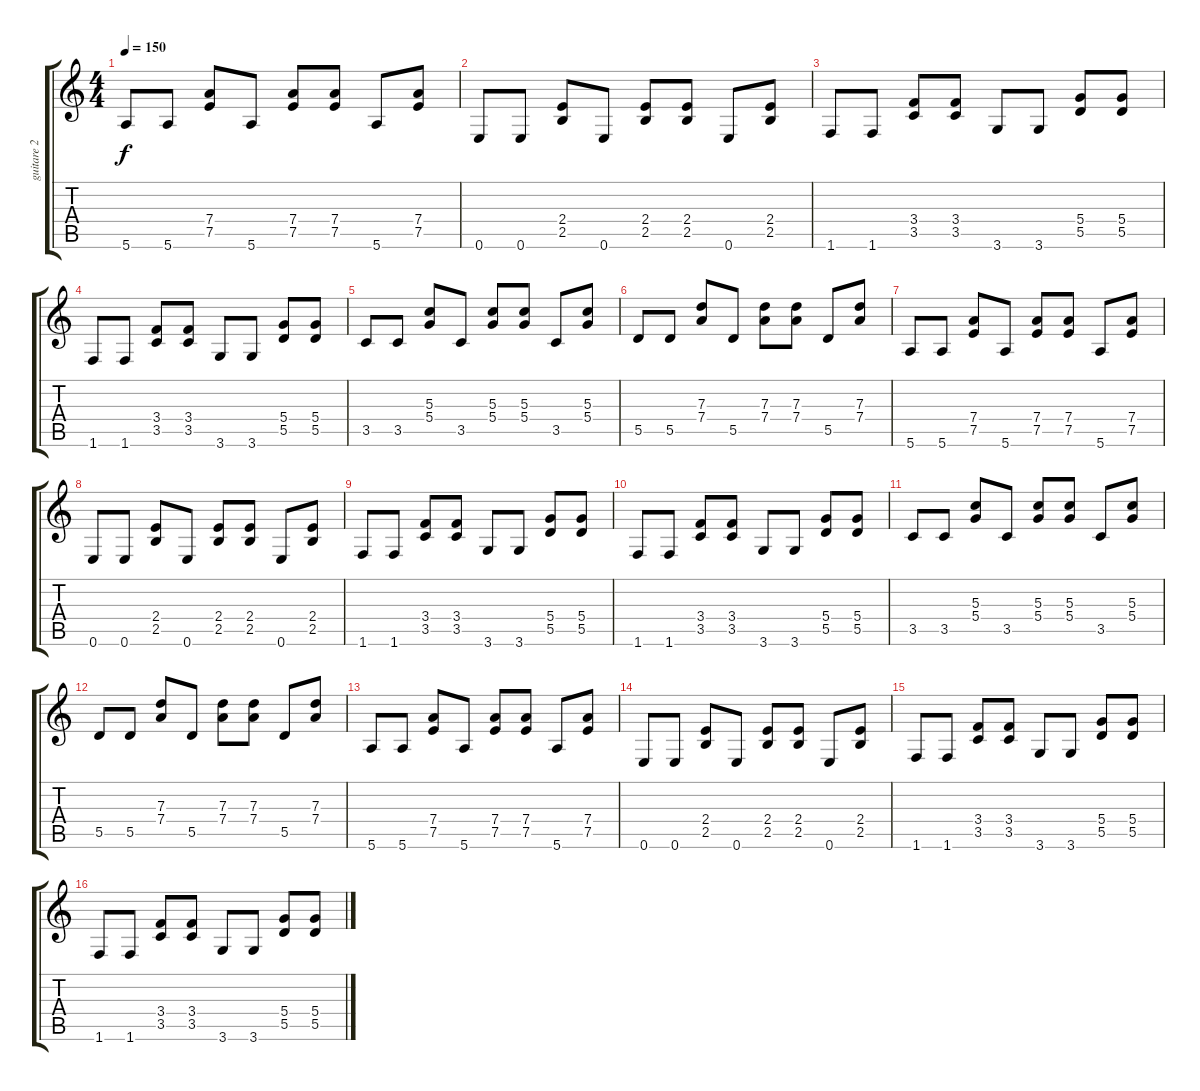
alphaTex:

\track ("guitare 2" "guitare 2") {instrument acousticguitarnylon}
\staff {score tabs}
\tuning (E4 B3 G3 D3 A2 E2) {hide}
\ts (4 4)
\tempo 150
\clef g2
\ks c
5.6.8{dy f} 5.6.8 (7.4 7.5).8 5.6.8 (7.4 7.5).8 (7.4 7.5).8 5.6.8 (7.4 7.5).8 |
0.6.8 0.6.8 (2.4 2.5).8 0.6.8 (2.4 2.5).8 (2.4 2.5).8 0.6.8 (2.4 2.5).8 |
1.6.8 1.6.8 (3.4 3.5).8 (3.4 3.5).8 3.6.8 3.6.8 (5.4 5.5).8 (5.4 5.5).8 |
1.6.8 1.6.8 (3.4 3.5).8 (3.4 3.5).8 3.6.8 3.6.8 (5.4 5.5).8 (5.4 5.5).8 |
3.5.8 3.5.8 (5.3 5.4).8 3.5.8 (5.3 5.4).8 (5.3 5.4).8 3.5.8 (5.3 5.4).8 |
5.5.8 5.5.8 (7.3 7.4).8 5.5.8 (7.3 7.4).8 (7.3 7.4).8 5.5.8 (7.3 7.4).8 |
5.6.8 5.6.8 (7.4 7.5).8 5.6.8 (7.4 7.5).8 (7.4 7.5).8 5.6.8 (7.4 7.5).8 |
0.6.8 0.6.8 (2.4 2.5).8 0.6.8 (2.4 2.5).8 (2.4 2.5).8 0.6.8 (2.4 2.5).8 |
1.6.8 1.6.8 (3.4 3.5).8 (3.4 3.5).8 3.6.8 3.6.8 (5.4 5.5).8 (5.4 5.5).8 |
1.6.8 1.6.8 (3.4 3.5).8 (3.4 3.5).8 3.6.8 3.6.8 (5.4 5.5).8 (5.4 5.5).8 |
3.5.8 3.5.8 (5.3 5.4).8 3.5.8 (5.3 5.4).8 (5.3 5.4).8 3.5.8 (5.3 5.4).8 |
5.5.8 5.5.8 (7.3 7.4).8 5.5.8 (7.3 7.4).8 (7.3 7.4).8 5.5.8 (7.3 7.4).8 |
5.6.8 5.6.8 (7.4 7.5).8 5.6.8 (7.4 7.5).8 (7.4 7.5).8 5.6.8 (7.4 7.5).8 |
0.6.8 0.6.8 (2.4 2.5).8 0.6.8 (2.4 2.5).8 (2.4 2.5).8 0.6.8 (2.4 2.5).8 |
1.6.8 1.6.8 (3.4 3.5).8 (3.4 3.5).8 3.6.8 3.6.8 (5.4 5.5).8 (5.4 5.5).8 |
1.6.8 1.6.8 (3.4 3.5).8 (3.4 3.5).8 3.6.8 3.6.8 (5.4 5.5).8 (5.4 5.5).8
